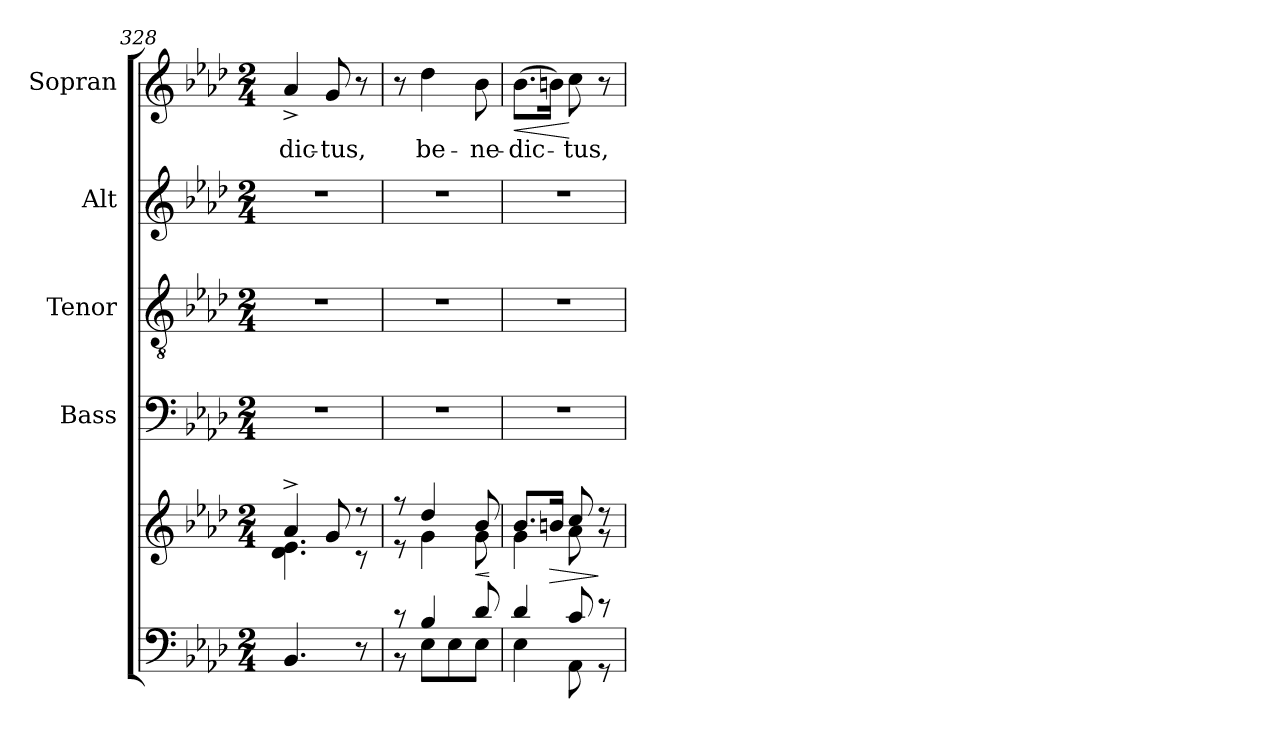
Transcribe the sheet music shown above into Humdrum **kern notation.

**kern	**kern	**dynam	**kern	**kern	**kern	**kern	**text	**dynam
*part5	*part5	*part5	*part4	*part3	*part2	*part1	*part1	*part1
*staff6	*staff5	*staff5/6	*staff4	*staff3	*staff2	*staff1	*staff1	*staff1
*	*	*	*I"Bass	*I"Tenor	*I"Alt	*I"Sopran	*	*
*	*	*	*I'B.	*I'T.	*I'A.	*I'S.	*	*
*clefF4	*clefG2	*	*clefF4	*clefGv2	*clefG2	*clefG2	*	*
*k[b-e-a-d-]	*k[b-e-a-d-]	*	*k[b-e-a-d-]	*k[b-e-a-d-]	*k[b-e-a-d-]	*k[b-e-a-d-]	*	*
*A-:	*A-:	*	*A-:	*A-:	*A-:	*A-:	*	*
*M2/4	*M2/4	*	*M2/4	*M2/4	*M2/4	*M2/4	*	*
=328	=328	=328	=328	=328	=328	=328	=328	=328
*	*^	*	*	*	*	*	*	*
!	!	!	!	!	!	!	!	!LO:LY:b	!
4.BB-/	4a-^>/	4.d-\ 4.e-\	.	2r	2r	2r	4a-^>/	-dic-	.
!	!	!	!	!	!	!	!	!LO:LY:b	!
.	8g/	.	.	.	.	.	8g/	-tus,	.
8r	8r	8r	.	.	.	.	8r	.	.
=329	=329	=329	=329	=329	=329	=329	=329	=329	=329
*^	*	*	*	*	*	*	*	*	*
8r	8r	8r	8r	.	2r	2r	2r	8r	.	.
!	!	!	!	!	!	!	!	!	!LO:LY:b	!
4B-/	8E-\L	4dd-/	4g\	.	.	.	.	4dd-\	be-	.
.	8E-\	.	.	.	.	.	.	.	.	.
!	!	!	!	!LO:HP:b	!	!	!	!	!LO:LY:b	!
8d-/	8E-\J	8b-/	8g\	<	.	.	.	8b-\	-ne-	.
*v	*v	*	*	*	*	*	*	*	*	*
*	*v	*v	*	*	*	*	*	*	*
.	.	[	.	.	.	.	.	.
=330	=330	=330	=330	=330	=330	=330	=330	=330
*^	*^	*	*	*	*	*	*	*
!	!	!	!	!	!	!	!	!	!LO:LY:b	!LO:HP:b
4d-/	4E-\	8.b-/L	4g\	.	2r	2r	2r	(>8.b-\L	-dic-	<
!	!	!	!	!LO:HP:b	!	!	!	!	!	!
.	.	16bn/Jk	.	>	.	.	.	16bn\Jk)	.	.
!	!	!	!	!	!	!	!	!	!LO:LY:b	!
8c/	8AA-\	8cc/	8a-\	.	.	.	.	8cc\	-tus,	[
8r	8r	8r	8r	]	.	.	.	8r	.	.
*v	*v	*	*	*	*	*	*	*	*	*
*	*v	*v	*	*	*	*	*	*	*
=	=	=	=	=	=	=	=	=
*-	*-	*-	*-	*-	*-	*-	*-	*-
